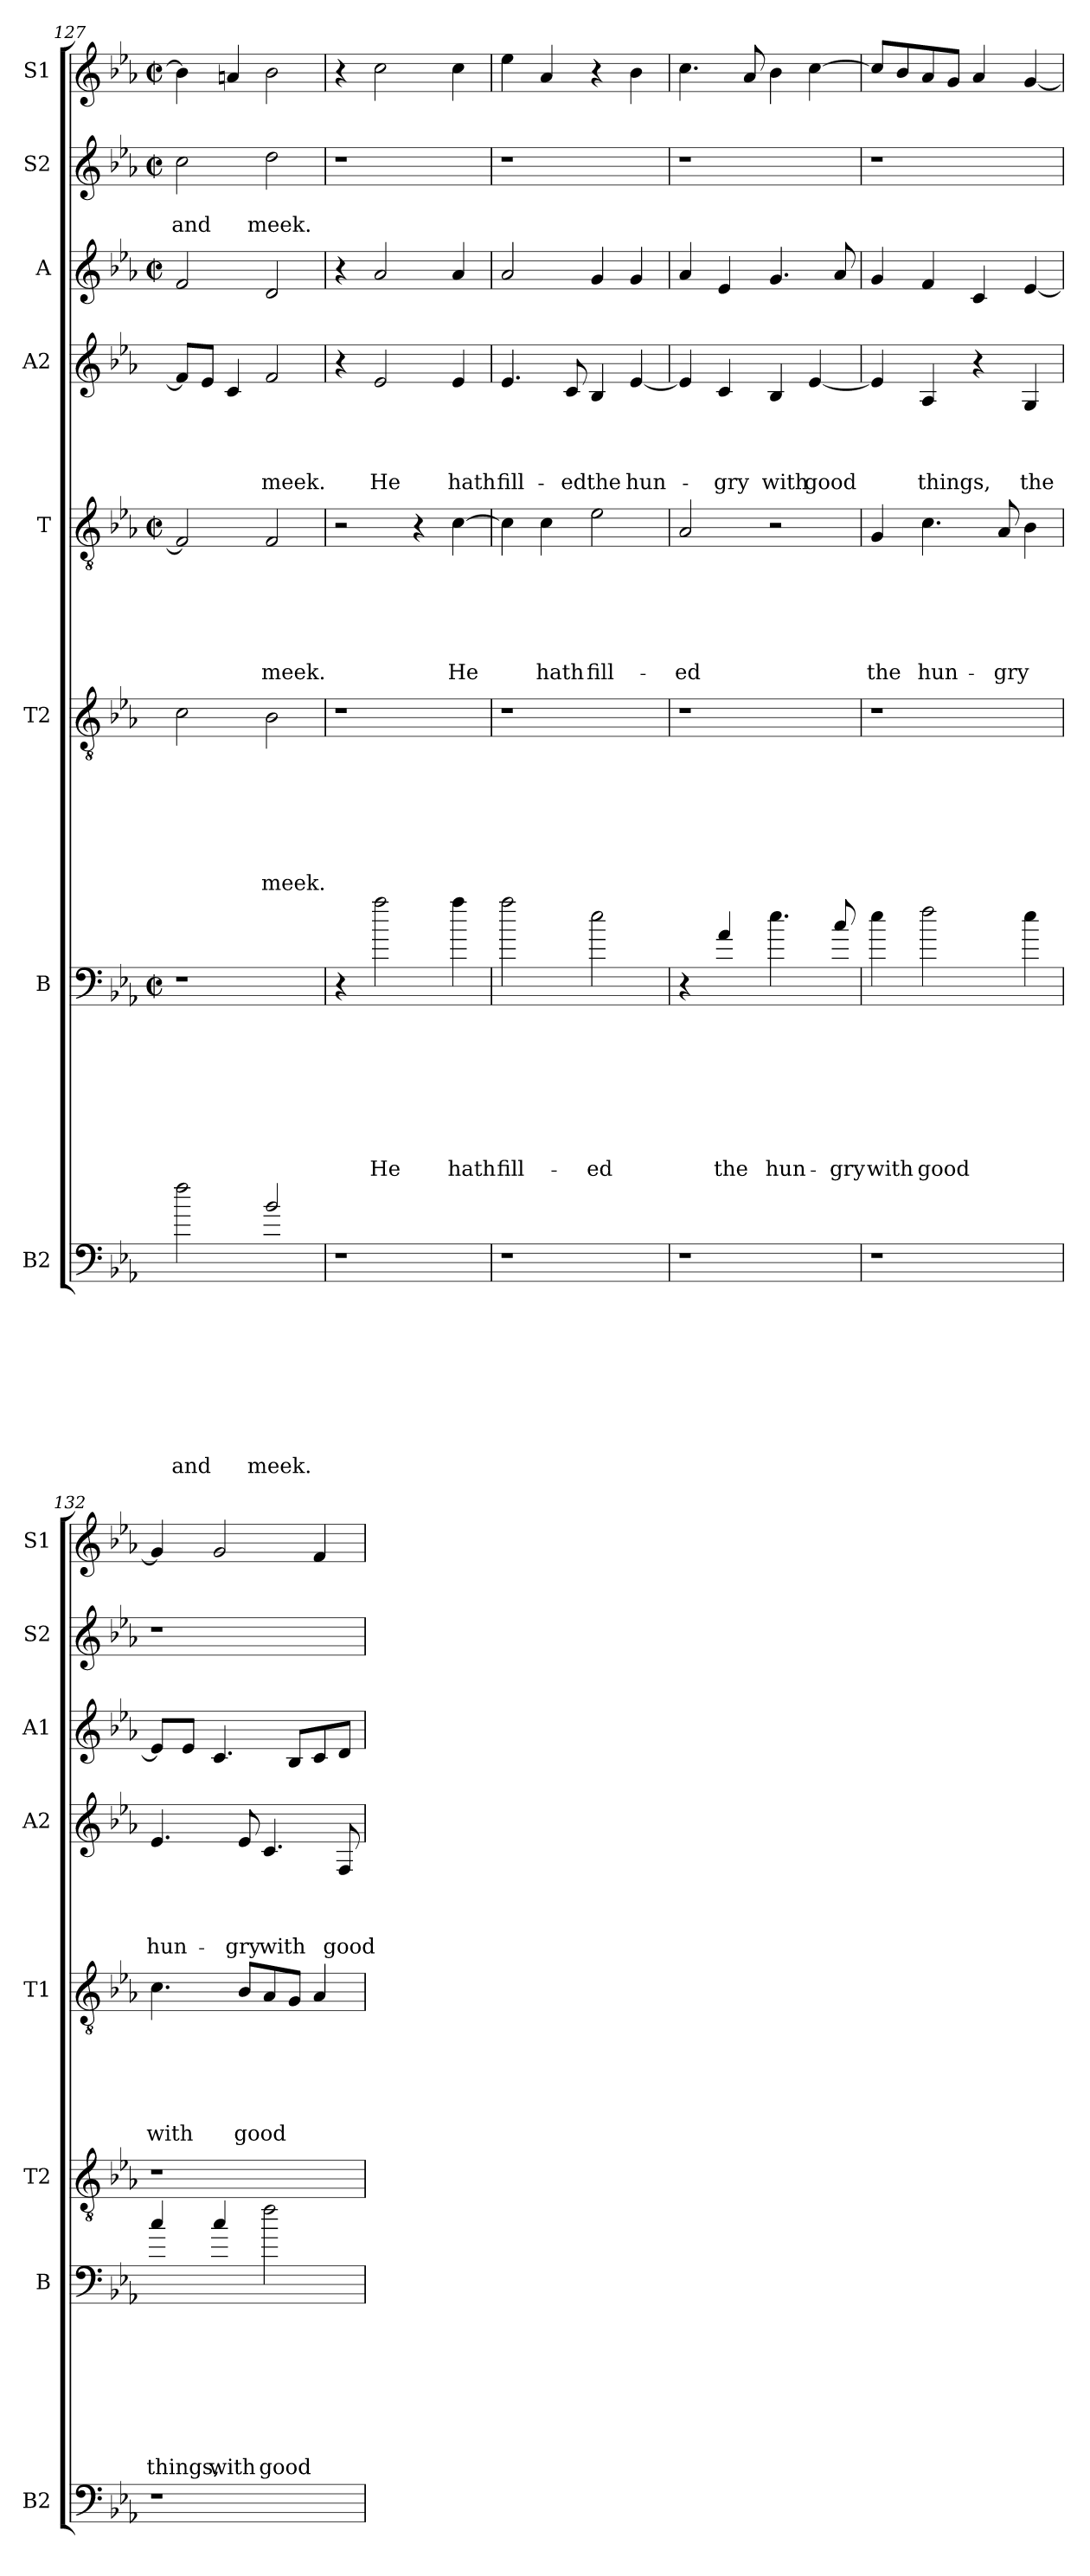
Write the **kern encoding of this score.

**kern	**text	**text	**text	**text	**text	**text	**text	**text	**text	**kern	**text	**text	**text	**text	**text	**text	**text	**text	**kern	**text	**text	**text	**text	**text	**text	**text	**kern	**text	**text	**text	**text	**text	**text	**kern	**text	**text	**text	**text	**kern	**kern	**text	**text	**kern
*part8	*part8	*part8	*part8	*part8	*part8	*part8	*part8	*part8	*part8	*part7	*part7	*part7	*part7	*part7	*part7	*part7	*part7	*part7	*part6	*part6	*part6	*part6	*part6	*part6	*part6	*part6	*part5	*part5	*part5	*part5	*part5	*part5	*part5	*part4	*part4	*part4	*part4	*part4	*part3	*part2	*part2	*part2	*part1
*staff8	*staff8	*staff8	*staff8	*staff8	*staff8	*staff8	*staff8	*staff8	*staff8	*staff7	*staff7	*staff7	*staff7	*staff7	*staff7	*staff7	*staff7	*staff7	*staff6	*staff6	*staff6	*staff6	*staff6	*staff6	*staff6	*staff6	*staff5	*staff5	*staff5	*staff5	*staff5	*staff5	*staff5	*staff4	*staff4	*staff4	*staff4	*staff4	*staff3	*staff2	*staff2	*staff2	*staff1
*I"B2	*	*	*	*	*	*	*	*	*	*I"B	*	*	*	*	*	*	*	*	*I"T2	*	*	*	*	*	*	*	*I"T	*	*	*	*	*	*	*I"A2	*	*	*	*	*I"A	*I"S2	*	*	*I"S1
*I'B2	*	*	*	*	*	*	*	*	*	*I'B	*	*	*	*	*	*	*	*	*I'T2	*	*	*	*	*	*	*	*I'T1	*	*	*	*	*	*	*I'A2	*	*	*	*	*I'A1	*I'S2	*	*	*I'S1
*clefF4	*	*	*	*	*	*	*	*	*	*clefF4	*	*	*	*	*	*	*	*	*clefGv2	*	*	*	*	*	*	*	*clefGv2	*	*	*	*	*	*	*clefG2	*	*	*	*	*clefG2	*clefG2	*	*	*clefG2
*k[b-e-a-]	*	*	*	*	*	*	*	*	*	*k[b-e-a-]	*	*	*	*	*	*	*	*	*k[b-e-a-]	*	*	*	*	*	*	*	*k[b-e-a-]	*	*	*	*	*	*	*k[b-e-a-]	*	*	*	*	*k[b-e-a-]	*k[b-e-a-]	*	*	*k[b-e-a-]
*E-:	*	*	*	*	*	*	*	*	*	*E-:	*	*	*	*	*	*	*	*	*E-:	*	*	*	*	*	*	*	*E-:	*	*	*	*	*	*	*E-:	*	*	*	*	*E-:	*E-:	*	*	*E-:
*	*	*	*	*	*	*	*	*	*	*M2/2	*	*	*	*	*	*	*	*	*	*	*	*	*	*	*	*	*M2/2	*	*	*	*	*	*	*	*	*	*	*	*M2/2	*M2/2	*	*	*M2/2
*	*	*	*	*	*	*	*	*	*	*met(c|)	*	*	*	*	*	*	*	*	*	*	*	*	*	*	*	*	*met(c|)	*	*	*	*	*	*	*	*	*	*	*	*met(c|)	*met(c|)	*	*	*met(c|)
=127	=127	=127	=127	=127	=127	=127	=127	=127	=127	=127	=127	=127	=127	=127	=127	=127	=127	=127	=127	=127	=127	=127	=127	=127	=127	=127	=127	=127	=127	=127	=127	=127	=127	=127	=127	=127	=127	=127	=127	=127	=127	=127	=127
!	!	!	!	!	!	!	!	!	!LO:LY:b	!	!	!	!	!	!	!	!	!	!	!	!	!	!	!	!	!	!	!	!	!	!	!	!	!	!	!	!	!	!	!	!	!LO:LY:b	!
2ff\	.	.	.	.	.	.	.	.	and	1r	.	.	.	.	.	.	.	.	2c\	.	.	.	.	.	.	.	2F/]	.	.	.	.	.	.	8f/L]	.	.	.	.	2f/	2cc\	.	and	4b-\]
.	.	.	.	.	.	.	.	.	.	.	.	.	.	.	.	.	.	.	.	.	.	.	.	.	.	.	.	.	.	.	.	.	.	8e-/J	.	.	.	.	.	.	.	.	.
.	.	.	.	.	.	.	.	.	.	.	.	.	.	.	.	.	.	.	.	.	.	.	.	.	.	.	.	.	.	.	.	.	.	4c/	.	.	.	.	.	.	.	.	4an/
!	!	!	!	!	!	!	!	!	!LO:LY:b	!	!	!	!	!	!	!	!	!	!	!	!	!	!	!	!	!LO:LY:b	!	!	!	!	!	!	!LO:LY:b	!	!	!	!	!LO:LY:b	!	!	!	!LO:LY:b	!
2b-/	.	.	.	.	.	.	.	.	meek.	.	.	.	.	.	.	.	.	.	2B-\	.	.	.	.	.	.	meek.	2F/	.	.	.	.	.	meek.	2f/	.	.	.	meek.	2d/	2dd\	.	meek.	2b-\
!!LO:PB:g=z
=128	=128	=128	=128	=128	=128	=128	=128	=128	=128	=128	=128	=128	=128	=128	=128	=128	=128	=128	=128	=128	=128	=128	=128	=128	=128	=128	=128	=128	=128	=128	=128	=128	=128	=128	=128	=128	=128	=128	=128	=128	=128	=128	=128
1r	.	.	.	.	.	.	.	.	.	4r	.	.	.	.	.	.	.	.	1r	.	.	.	.	.	.	.	2r	.	.	.	.	.	.	4r	.	.	.	.	4r	1r	.	.	4r
!	!	!	!	!	!	!	!	!	!	!	!	!	!	!	!	!	!	!LO:LY:b	!	!	!	!	!	!	!	!	!	!	!	!	!	!	!	!	!	!	!	!LO:LY:b	!	!	!	!	!
.	.	.	.	.	.	.	.	.	.	2aa-\	.	.	.	.	.	.	.	He	.	.	.	.	.	.	.	.	.	.	.	.	.	.	.	2e-/	.	.	.	He	2a-/	.	.	.	2cc\
.	.	.	.	.	.	.	.	.	.	.	.	.	.	.	.	.	.	.	.	.	.	.	.	.	.	.	4r	.	.	.	.	.	.	.	.	.	.	.	.	.	.	.	.
!	!	!	!	!	!	!	!	!	!	!	!	!	!	!	!	!	!	!LO:LY:b	!	!	!	!	!	!	!	!	!	!	!	!	!	!	!LO:LY:b	!	!	!	!	!LO:LY:b	!	!	!	!	!
.	.	.	.	.	.	.	.	.	.	4aa-\	.	.	.	.	.	.	.	hath	.	.	.	.	.	.	.	.	[>4c\	.	.	.	.	.	He	4e-/	.	.	.	hath	4a-/	.	.	.	4cc\
=129	=129	=129	=129	=129	=129	=129	=129	=129	=129	=129	=129	=129	=129	=129	=129	=129	=129	=129	=129	=129	=129	=129	=129	=129	=129	=129	=129	=129	=129	=129	=129	=129	=129	=129	=129	=129	=129	=129	=129	=129	=129	=129	=129
!	!	!	!	!	!	!	!	!	!	!	!	!	!	!	!	!	!	!LO:LY:b	!	!	!	!	!	!	!	!	!	!	!	!	!	!	!	!	!	!	!	!LO:LY:b	!	!	!	!	!
1r	.	.	.	.	.	.	.	.	.	2aa-\	.	.	.	.	.	.	.	fill-	1r	.	.	.	.	.	.	.	4c\]	.	.	.	.	.	.	4.e-/	.	.	.	fill-	2a-/	1r	.	.	4ee-\
!	!	!	!	!	!	!	!	!	!	!	!	!	!	!	!	!	!	!	!	!	!	!	!	!	!	!	!	!	!	!	!	!	!LO:LY:b	!	!	!	!	!	!	!	!	!	!
.	.	.	.	.	.	.	.	.	.	.	.	.	.	.	.	.	.	.	.	.	.	.	.	.	.	.	4c\	.	.	.	.	.	hath	.	.	.	.	.	.	.	.	.	4a-/
!	!	!	!	!	!	!	!	!	!	!	!	!	!	!	!	!	!	!	!	!	!	!	!	!	!	!	!	!	!	!	!	!	!	!	!	!	!	!LO:LY:b	!	!	!	!	!
.	.	.	.	.	.	.	.	.	.	.	.	.	.	.	.	.	.	.	.	.	.	.	.	.	.	.	.	.	.	.	.	.	.	8c/	.	.	.	-ed	.	.	.	.	.
!	!	!	!	!	!	!	!	!	!	!	!	!	!	!	!	!	!	!LO:LY:b	!	!	!	!	!	!	!	!	!	!	!	!	!	!	!LO:LY:b	!	!	!	!	!LO:LY:b	!	!	!	!	!
.	.	.	.	.	.	.	.	.	.	2ee-\	.	.	.	.	.	.	.	-ed	.	.	.	.	.	.	.	.	2e-\	.	.	.	.	.	fill-	4B-/	.	.	.	the	4g/	.	.	.	4r
!	!	!	!	!	!	!	!	!	!	!	!	!	!	!	!	!	!	!	!	!	!	!	!	!	!	!	!	!	!	!	!	!	!	!	!	!	!	!LO:LY:b	!	!	!	!	!
.	.	.	.	.	.	.	.	.	.	.	.	.	.	.	.	.	.	.	.	.	.	.	.	.	.	.	.	.	.	.	.	.	.	[<4e-/	.	.	.	hun-	4g/	.	.	.	4b-\
=130	=130	=130	=130	=130	=130	=130	=130	=130	=130	=130	=130	=130	=130	=130	=130	=130	=130	=130	=130	=130	=130	=130	=130	=130	=130	=130	=130	=130	=130	=130	=130	=130	=130	=130	=130	=130	=130	=130	=130	=130	=130	=130	=130
!	!	!	!	!	!	!	!	!	!	!	!	!	!	!	!	!	!	!	!	!	!	!	!	!	!	!	!	!	!	!	!	!	!LO:LY:b	!	!	!	!	!	!	!	!	!	!
1r	.	.	.	.	.	.	.	.	.	4r	.	.	.	.	.	.	.	.	1r	.	.	.	.	.	.	.	2A-/	.	.	.	.	.	-ed	4e-/]	.	.	.	.	4a-/	1r	.	.	4.cc\
!	!	!	!	!	!	!	!	!	!	!	!	!	!	!	!	!	!	!LO:LY:b	!	!	!	!	!	!	!	!	!	!	!	!	!	!	!	!	!	!	!	!LO:LY:b	!	!	!	!	!
.	.	.	.	.	.	.	.	.	.	4a-/	.	.	.	.	.	.	.	the	.	.	.	.	.	.	.	.	.	.	.	.	.	.	.	4c/	.	.	.	-gry	4e-/	.	.	.	.
.	.	.	.	.	.	.	.	.	.	.	.	.	.	.	.	.	.	.	.	.	.	.	.	.	.	.	.	.	.	.	.	.	.	.	.	.	.	.	.	.	.	.	8a-/
!	!	!	!	!	!	!	!	!	!	!	!	!	!	!	!	!	!	!LO:LY:b	!	!	!	!	!	!	!	!	!	!	!	!	!	!	!	!	!	!	!	!LO:LY:b	!	!	!	!	!
.	.	.	.	.	.	.	.	.	.	4.ee-\	.	.	.	.	.	.	.	hun-	.	.	.	.	.	.	.	.	2r	.	.	.	.	.	.	4B-/	.	.	.	with	4.g/	.	.	.	4b-\
!	!	!	!	!	!	!	!	!	!	!	!	!	!	!	!	!	!	!	!	!	!	!	!	!	!	!	!	!	!	!	!	!	!	!	!	!	!	!LO:LY:b	!	!	!	!	!
.	.	.	.	.	.	.	.	.	.	.	.	.	.	.	.	.	.	.	.	.	.	.	.	.	.	.	.	.	.	.	.	.	.	[<4e-/	.	.	.	good	.	.	.	.	[>4cc\
!	!	!	!	!	!	!	!	!	!	!	!	!	!	!	!	!	!	!LO:LY:b	!	!	!	!	!	!	!	!	!	!	!	!	!	!	!	!	!	!	!	!	!	!	!	!	!
.	.	.	.	.	.	.	.	.	.	8cc/	.	.	.	.	.	.	.	-gry	.	.	.	.	.	.	.	.	.	.	.	.	.	.	.	.	.	.	.	.	8a-/	.	.	.	.
=131	=131	=131	=131	=131	=131	=131	=131	=131	=131	=131	=131	=131	=131	=131	=131	=131	=131	=131	=131	=131	=131	=131	=131	=131	=131	=131	=131	=131	=131	=131	=131	=131	=131	=131	=131	=131	=131	=131	=131	=131	=131	=131	=131
!	!	!	!	!	!	!	!	!	!	!	!	!	!	!	!	!	!	!LO:LY:b	!	!	!	!	!	!	!	!	!	!	!	!	!	!	!LO:LY:b	!	!	!	!	!	!	!	!	!	!
1r	.	.	.	.	.	.	.	.	.	4ee-\	.	.	.	.	.	.	.	with	1r	.	.	.	.	.	.	.	4G/	.	.	.	.	.	the	4e-/]	.	.	.	.	4g/	1r	.	.	8cc/L]
.	.	.	.	.	.	.	.	.	.	.	.	.	.	.	.	.	.	.	.	.	.	.	.	.	.	.	.	.	.	.	.	.	.	.	.	.	.	.	.	.	.	.	8b-/
!	!	!	!	!	!	!	!	!	!	!	!	!	!	!	!	!	!	!LO:LY:b	!	!	!	!	!	!	!	!	!	!	!	!	!	!	!LO:LY:b	!	!	!	!	!LO:LY:b	!	!	!	!	!
.	.	.	.	.	.	.	.	.	.	2ff\	.	.	.	.	.	.	.	good	.	.	.	.	.	.	.	.	4.c\	.	.	.	.	.	hun-	4A-/	.	.	.	things,	4f/	.	.	.	8a-/
.	.	.	.	.	.	.	.	.	.	.	.	.	.	.	.	.	.	.	.	.	.	.	.	.	.	.	.	.	.	.	.	.	.	.	.	.	.	.	.	.	.	.	8g/J
.	.	.	.	.	.	.	.	.	.	.	.	.	.	.	.	.	.	.	.	.	.	.	.	.	.	.	.	.	.	.	.	.	.	4r	.	.	.	.	4c/	.	.	.	4a-/
!	!	!	!	!	!	!	!	!	!	!	!	!	!	!	!	!	!	!	!	!	!	!	!	!	!	!	!	!	!	!	!	!	!LO:LY:b	!	!	!	!	!	!	!	!	!	!
.	.	.	.	.	.	.	.	.	.	.	.	.	.	.	.	.	.	.	.	.	.	.	.	.	.	.	8A-/	.	.	.	.	.	-gry	.	.	.	.	.	.	.	.	.	.
!	!	!	!	!	!	!	!	!	!	!	!	!	!	!	!	!	!	!	!	!	!	!	!	!	!	!	!	!	!	!	!	!	!	!	!	!	!	!LO:LY:b	!	!	!	!	!
.	.	.	.	.	.	.	.	.	.	4ee-\	.	.	.	.	.	.	.	.	.	.	.	.	.	.	.	.	4B-\	.	.	.	.	.	.	4G/	.	.	.	the	[<4e-/	.	.	.	[<4g/
=132	=132	=132	=132	=132	=132	=132	=132	=132	=132	=132	=132	=132	=132	=132	=132	=132	=132	=132	=132	=132	=132	=132	=132	=132	=132	=132	=132	=132	=132	=132	=132	=132	=132	=132	=132	=132	=132	=132	=132	=132	=132	=132	=132
!	!	!	!	!	!	!	!	!	!	!	!	!	!	!	!	!	!	!LO:LY:b	!	!	!	!	!	!	!	!	!	!	!	!	!	!	!LO:LY:b	!	!	!	!	!LO:LY:b	!	!	!	!	!
1r	.	.	.	.	.	.	.	.	.	4cc/	.	.	.	.	.	.	.	things,	1r	.	.	.	.	.	.	.	4.c\	.	.	.	.	.	with	4.e-/	.	.	.	hun-	8e-/L]	1r	.	.	4g/]
.	.	.	.	.	.	.	.	.	.	.	.	.	.	.	.	.	.	.	.	.	.	.	.	.	.	.	.	.	.	.	.	.	.	.	.	.	.	.	8e-/J	.	.	.	.
!	!	!	!	!	!	!	!	!	!	!	!	!	!	!	!	!	!	!LO:LY:b	!	!	!	!	!	!	!	!	!	!	!	!	!	!	!	!	!	!	!	!	!	!	!	!	!
.	.	.	.	.	.	.	.	.	.	4cc/	.	.	.	.	.	.	.	with	.	.	.	.	.	.	.	.	.	.	.	.	.	.	.	.	.	.	.	.	4.c/	.	.	.	2g/
!	!	!	!	!	!	!	!	!	!	!	!	!	!	!	!	!	!	!	!	!	!	!	!	!	!	!	!	!	!	!	!	!	!LO:LY:b	!	!	!	!	!LO:LY:b	!	!	!	!	!
.	.	.	.	.	.	.	.	.	.	.	.	.	.	.	.	.	.	.	.	.	.	.	.	.	.	.	8B-/L	.	.	.	.	.	good	8e-/	.	.	.	-gry	.	.	.	.	.
!	!	!	!	!	!	!	!	!	!	!	!	!	!	!	!	!	!	!LO:LY:b	!	!	!	!	!	!	!	!	!	!	!	!	!	!	!	!	!	!	!	!LO:LY:b	!	!	!	!	!
.	.	.	.	.	.	.	.	.	.	2ff\	.	.	.	.	.	.	.	good	.	.	.	.	.	.	.	.	8A-/	.	.	.	.	.	.	4.c/	.	.	.	with	.	.	.	.	.
.	.	.	.	.	.	.	.	.	.	.	.	.	.	.	.	.	.	.	.	.	.	.	.	.	.	.	8G/J	.	.	.	.	.	.	.	.	.	.	.	8B-/L	.	.	.	.
.	.	.	.	.	.	.	.	.	.	.	.	.	.	.	.	.	.	.	.	.	.	.	.	.	.	.	4A-/	.	.	.	.	.	.	.	.	.	.	.	8c/	.	.	.	4f/
!	!	!	!	!	!	!	!	!	!	!	!	!	!	!	!	!	!	!	!	!	!	!	!	!	!	!	!	!	!	!	!	!	!	!	!	!	!	!LO:LY:b	!	!	!	!	!
.	.	.	.	.	.	.	.	.	.	.	.	.	.	.	.	.	.	.	.	.	.	.	.	.	.	.	.	.	.	.	.	.	.	8F/	.	.	.	good	8d/J	.	.	.	.
=	=	=	=	=	=	=	=	=	=	=	=	=	=	=	=	=	=	=	=	=	=	=	=	=	=	=	=	=	=	=	=	=	=	=	=	=	=	=	=	=	=	=	=
*-	*-	*-	*-	*-	*-	*-	*-	*-	*-	*-	*-	*-	*-	*-	*-	*-	*-	*-	*-	*-	*-	*-	*-	*-	*-	*-	*-	*-	*-	*-	*-	*-	*-	*-	*-	*-	*-	*-	*-	*-	*-	*-	*-
